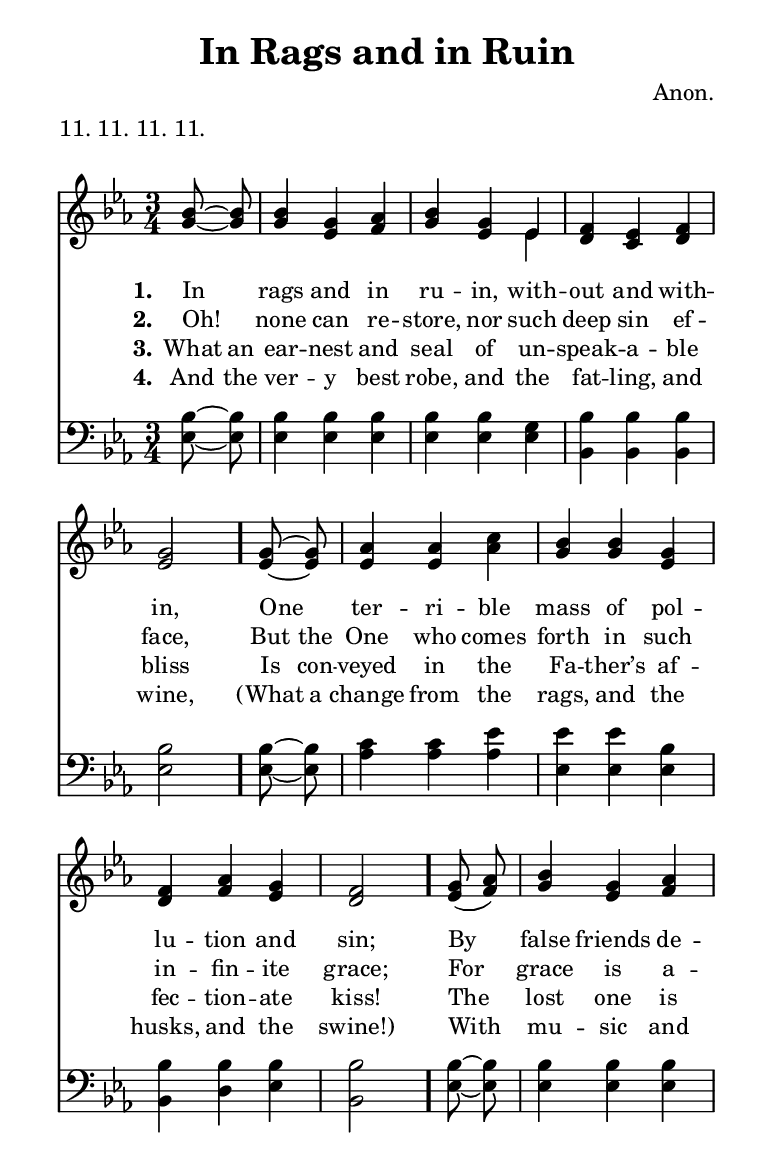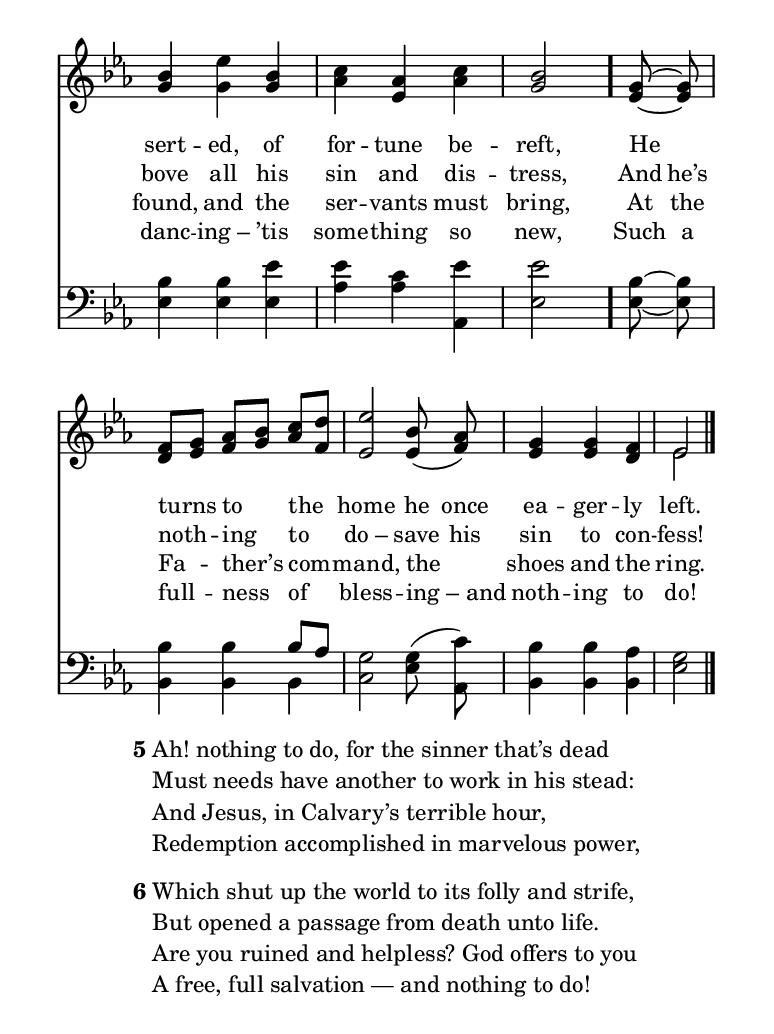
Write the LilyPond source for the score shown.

\include "common/global.ily"
\paper {
  \include "common/paper.ily"
  ragged-bottom = ##t
  ragged-last-bottom = ##t
  page-count = ##f
}

\header{
  %gospel
  hymnnumber = "26"
  title = "In Rags and in Ruin"
  tunename = "Comfort" % see https://hymnary.org/tune/comfort_toronto -- but also https://hymnary.org/tune/edinburgh_55345
  meter = "11. 11. 11. 11."
  poet = ""
  composer = "Anon." % see https://hymnary.org/tune/comfort_toronto
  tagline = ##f
}

% for fermata in MIDI
ta = { \tempo 4=90 }
tb = { \tempo 4=45 }

patternAA = { c8 ~ c8 | c4 c4 c4 | c4 c4 c4 | c4 c4 c4 | c2 }
patternAB = { c8( c8) | c4 c4 c4 | c4 c4 c4 | c4 c4 c4 | c2 }

patternBA = { c8 ~ c8 | c8[ c8] c8[ c8] c8[ c8] | c2 c8( c8) | c4 c4 c4 | c2 }
patternBB = { c8 ~ c8 | c4      c4      c8[ c8] | c2 c8( c8) | c4 c4 c4 | c2 }
patternBC = { c8 ~ c8 | c4      c4      c4      | c2 c8( c8) | c4 c4 c4 | c2 }

global = {
  \include "common/overrides.ily"
  \override Staff.TimeSignature.style = #'numbered
  \time 3/4
  \override Score.MetronomeMark.transparent = ##t % hide all fermata changes too
  \ta
  \key ees \major
  \partial 4
  \autoBeamOff
}

notesSoprano = {
\global
\relative c'' {

  \changePitch \patternAA { bes bes | bes g aes       | bes g ees   | f ees f | g   }
  \changePitch \patternAA { g g     | aes aes c       | bes bes g   | f aes g | f   }
  \changePitch \patternAB { g aes   | bes g aes       | bes ees bes | c aes c | bes }
  \changePitch \patternBA { g g     | f g aes bes c d | ees bes aes | g g f   | ees }

  \bar "|."

}
}

notesAlto = {
\global
\relative e' {

  \changePitch \patternAA { g g     | g ees f         | g ees ees | d c d       | ees }
  \changePitch \patternAA { ees ees | ees ees aes     | g g ees   | d f ees     | d   }
  \changePitch \patternAB { ees f   | g ees f         | g g g     | aes ees aes | g   }
  \changePitch \patternBA { ees ees | d ees f g aes f | ees ees f | ees ees d   | ees }

}
}

notesTenor = {
\global
\relative a {

  \changePitch \patternAA { bes bes | bes bes bes     | bes bes g   | bes bes bes | bes }
  \changePitch \patternAA { bes bes | c c ees         | ees ees bes | bes bes bes | bes }
  \changePitch \patternAA { bes bes | bes bes bes     | bes bes ees | ees c ees   | ees }
  \changePitch \patternBB { bes bes | bes bes bes aes | g g c       | bes bes aes | g   }

}
}

notesBass = {
\global
\relative f {

  \changePitch \patternAA { ees ees | ees ees ees | ees ees ees | bes bes bes  | ees  }
  \changePitch \patternAA { ees ees | aes aes aes | ees ees ees | bes d ees    | bes  }
  \changePitch \patternAA { ees ees | ees ees ees | ees ees ees | aes aes aes, | ees' }
  \changePitch \patternBC { ees ees | bes bes bes | c ees aes,  | bes bes bes  | ees  }

}
}

wordsA = \lyricmode {
\set stanza = "1."

In rags and in ru -- in, with -- out and with -- in, \bar "."
One ter -- ri -- ble mass of pol -- lu -- tion and sin; \bar "."
By false friends de -- sert -- ed, of for -- tune be -- reft, \bar "."
He turns to the home { \mon } he once { \moff } ea -- ger -- ly left. \bar "."

}

wordsB = \lyricmode {
\set stanza = "2."

Oh! none can re -- store, nor such deep sin ef -- face,
{ \mon } But the { \moff } One who comes forth in such in -- fin -- ite grace;
For grace is a -- bove all his sin and dis -- tress,
{ \mon } And he’s { \moff } noth -- ing to do_– { \mon } save his { \moff } sin to con -- fess!

}

wordsC = \lyricmode {
\set stanza = "3."

{ \mon } What an { \moff } ear -- nest and seal of un -- speak -- a -- ble bliss
{ \mon } Is con -- veyed { \moff } in the Fa -- ther’s af -- fec -- tion -- ate kiss!
The lost one is found, and the ser -- vants must bring,
{ \mon } At the { \moff } Fa -- ther’s com -- mand, the shoes and the ring.

}

wordsD = \lyricmode {
\set stanza = "4."

{ \mon } And the { \moff } ver -- y best robe, and the fat -- ling, and wine,
{ \mon } (What a { \moff } change from the rags, and the husks, and the swine!)
With mu -- sic and danc -- ing_– ’tis some -- thing so new,
{ \mon } Such a { \moff } full -- ness of bless -- ing_– and noth -- ing to do!

}

wordsE = \markuplist {

\line { Ah! nothing to do, for the sinner that’s dead }
\line { Must needs have another to work in his stead: }
\line { And Jesus, in Calvary’s terrible hour,        }
\line { Redemption accomplished in marvelous power,   }

}

wordsF = \markuplist {

\line { Which shut up the world to its folly and strife, }
\line { But opened a passage from death unto life.       }
\line { Are you ruined and helpless? God offers to you   }
\line { A free, full salvation — and nothing to do!      }

}

\score {
  \context ChoirStaff <<
    \context Staff = upper <<
      \set Staff.autoBeaming = ##f
      \set ChoirStaff.systemStartDelimiter = #'SystemStartBar
      \set ChoirStaff.printPartCombineTexts = ##f
      \partcombine #'(2 . 11) \notesSoprano \notesAlto
      \context NullVoice = sopranos { \voiceOne << \notesSoprano >> }
      \context Lyrics = one   \lyricsto sopranos \wordsA
      \context Lyrics = two   \lyricsto sopranos \wordsB
      \context Lyrics = three \lyricsto sopranos \wordsC
      \context Lyrics = four  \lyricsto sopranos \wordsD
    >>
    \context Staff = men <<
      \set Staff.autoBeaming = ##f
      \clef bass
      \set ChoirStaff.printPartCombineTexts = ##f
      \partcombine #'(2 . 11) \notesTenor \notesBass
    >>
  >>
  \layout {
    \include "common/layout.ily"
  }
  #(cond ((ly:get-option 'eog-midi-permitted) #{ \midi{
    \include "common/midi.ily"
  } #}))
}

\markup { \vcenter \fill-line { \column {
  \vspace #0.5 % not enough space for \vspace #1
  \line{ \bold 5 \column { \wordsE } } \combine \null \vspace #0.4
  \line{ \bold 6 \column { \wordsF } }
  \vspace #0.5 % not enough space for \vspace #1
} } }

\version "2.19.49"  % necessary for upgrading to future LilyPond versions.

% vi:set et ts=2 sw=2 ai nocindent syntax=lilypond:
